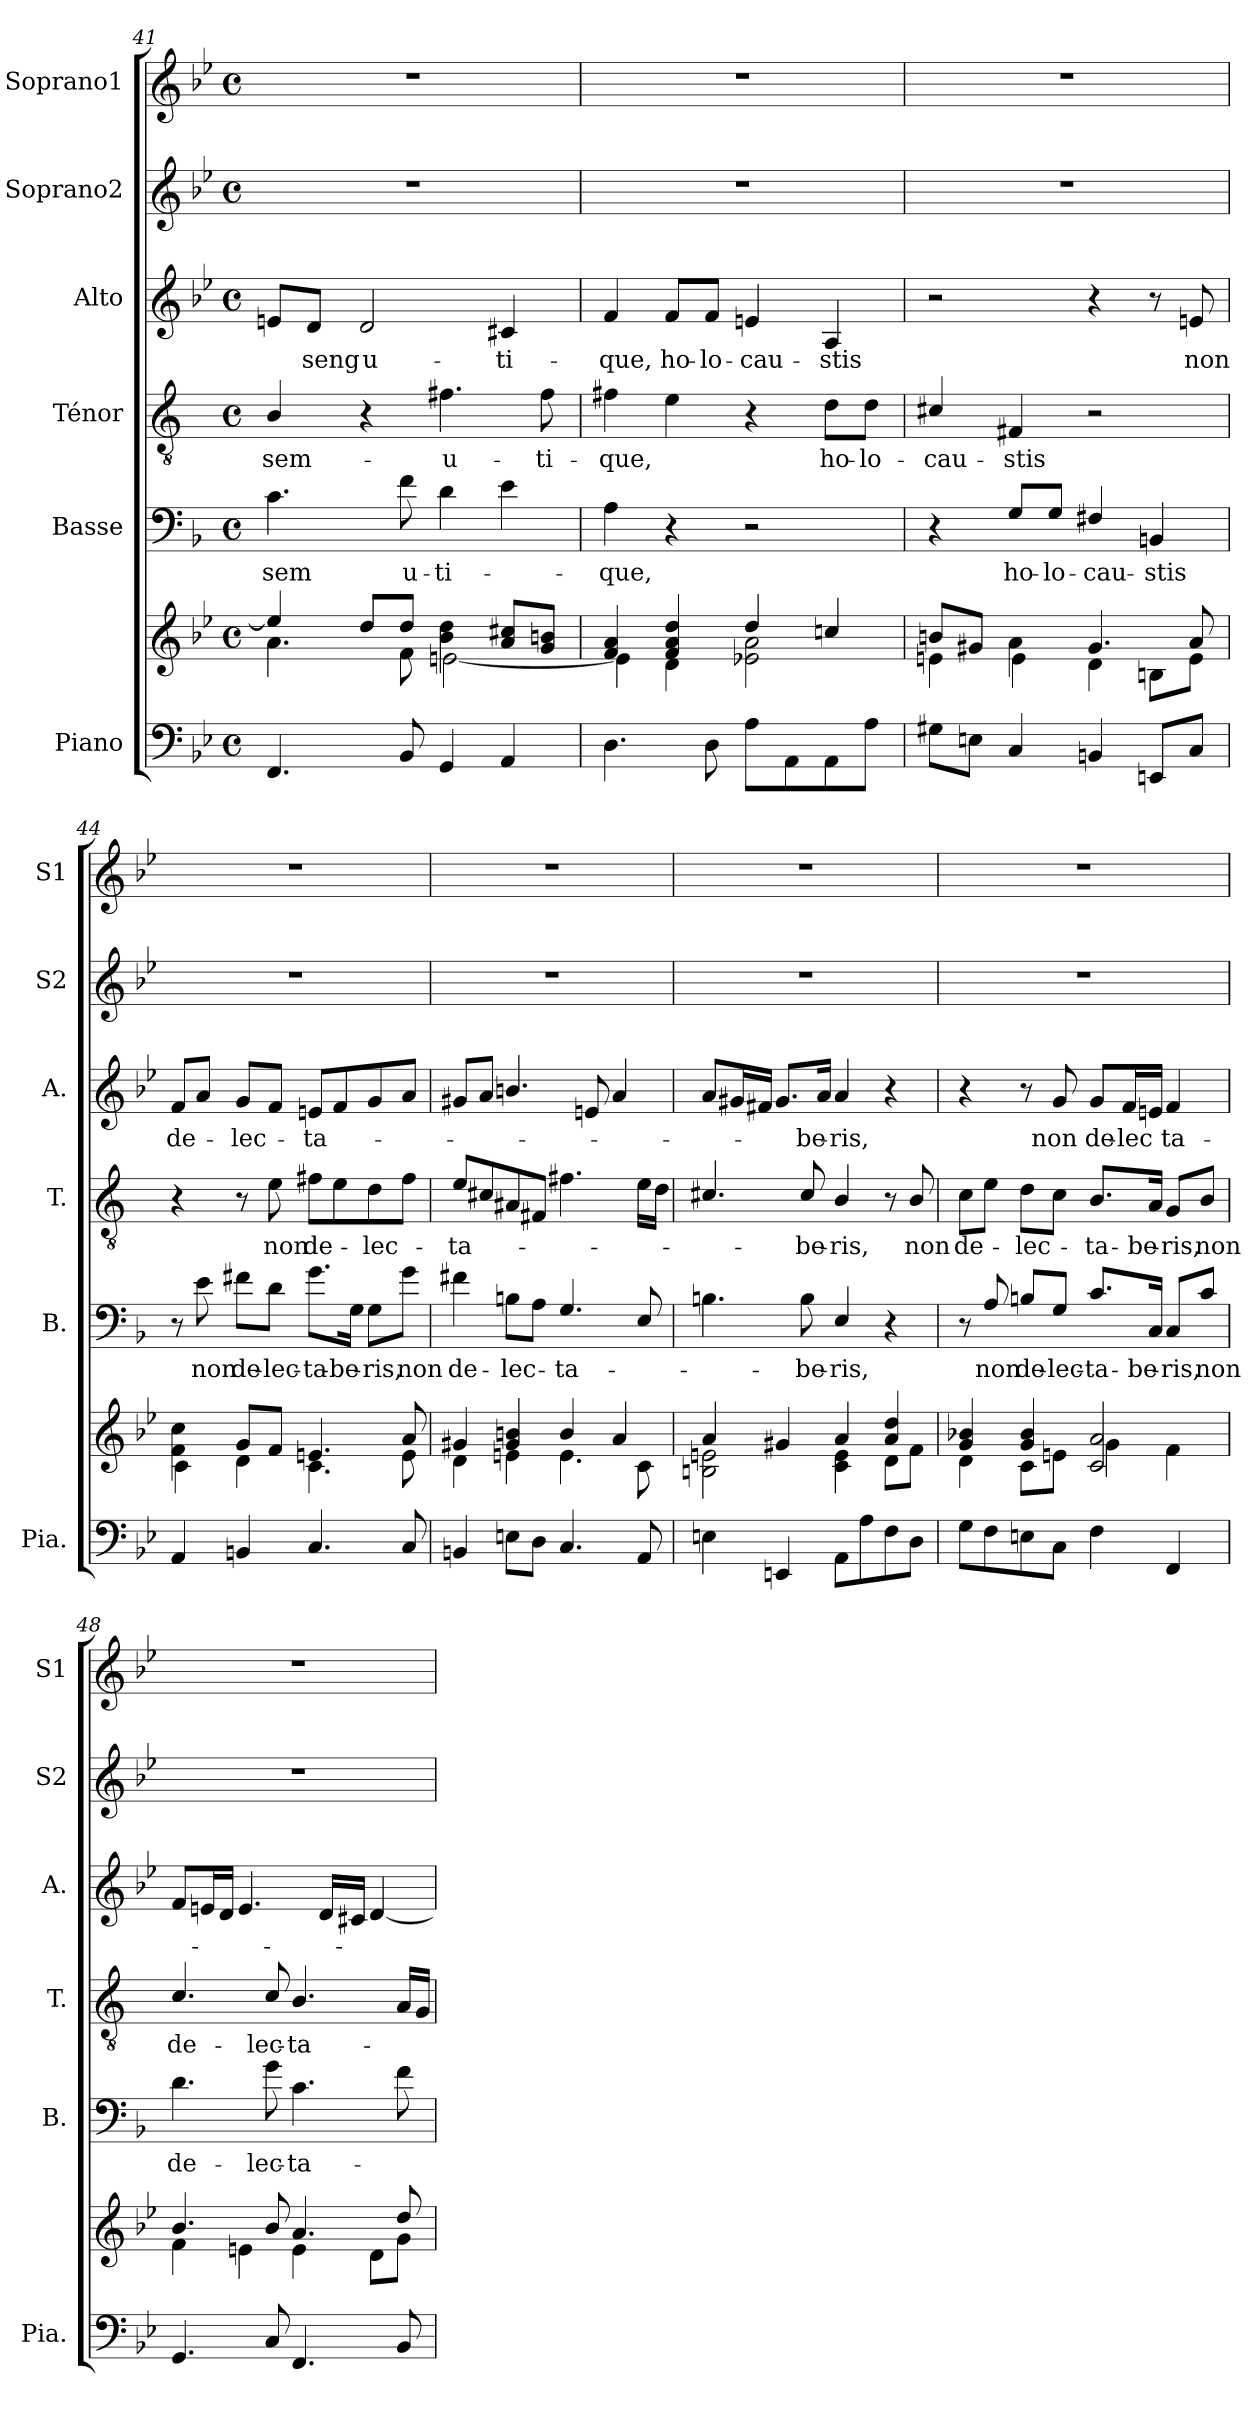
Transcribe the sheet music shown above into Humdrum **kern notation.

**kern	**kern	**kern	**text	**kern	**text	**kern	**text	**kern	**kern
*part6	*part6	*part5	*part5	*part4	*part4	*part3	*part3	*part2	*part1
*staff7	*staff6	*staff5	*staff5	*staff4	*staff4	*staff3	*staff3	*staff2	*staff1
*I"Piano	*	*I"Basse	*	*I"Ténor	*	*I"Alto	*	*I"Soprano2	*I"Soprano1
*I'Pia.	*	*I'B.	*	*I'T.	*	*I'A.	*	*I'S2	*I'S1
*clefF4	*clefG2	*clefF4	*	*clefGv2	*	*clefG2	*	*clefG2	*clefG2
*	*	*ITrd4c7	*	*ITrd1c2	*	*	*	*	*
*k[b-e-]	*k[b-e-]	*k[b-e-]	*	*k[b-e-]	*	*k[b-e-]	*	*k[b-e-]	*k[b-e-]
*M4/4	*M4/4	*M4/4	*	*M4/4	*	*M4/4	*	*M4/4	*M4/4
*met(c)	*met(c)	*met(c)	*	*met(c)	*	*met(c)	*	*met(c)	*met(c)
=41	=41	=41	=41	=41	=41	=41	=41	=41	=41
*	*^	*	*	*	*	*	*	*	*
!	!	!	!	!LO:LY:b	!	!LO:LY:b	!	!	!	!
4.FF/	4ee/]	4.a\	4.F\	-sem	4A/	-sem-	8en/L	.	1r	1r
!	!	!	!	!	!	!	!	!LO:LY:b	!	!
.	.	.	.	.	.	.	8d/J	-seng	.	.
!	!	!	!	!	!	!	!	!LO:LY:b	!	!
.	8dd/L	.	.	.	4r	.	2d/	u-	.	.
!	!	!	!	!LO:LY:b	!	!	!	!	!	!
8BB-/	8dd/J	8f\	8B-\	u-	.	.	.	.	.	.
!	!	!	!	!LO:LY:b	!	!LO:LY:b	!	!	!	!
4GG/	4b-\ 4dd\	[2en\	4G\	-ti-	4.en\	-u-	.	.	.	.
!	!	!	!	!	!	!	!	!LO:LY:b	!	!
4AA/	8a/ 8cc#X/L	.	4A\	.	.	.	4c#X/	-ti-	.	.
!	!	!	!	!	!	!LO:LY:b	!	!	!	!
.	8g/ 8bn/J	.	.	.	8e\	-ti-	.	.	.	.
=42	=42	=42	=42	=42	=42	=42	=42	=42	=42	=42
!	!	!	!	!LO:LY:b	!	!LO:LY:b	!	!LO:LY:b	!	!
4.D\	4f/ 4a/	4e\]	4D\	-que,	4en\	-que,	4f/	-que,	1r	1r
!	!	!	!	!	!	!	!	!LO:LY:b	!	!
.	4f/ 4a/ 4dd/	4d\	4r	.	4d\	.	8f/L	ho-	.	.
!	!	!	!	!	!	!	!	!LO:LY:b	!	!
8D\	.	.	.	.	.	.	8f/J	-lo-	.	.
!	!	!	!	!	!	!	!	!LO:LY:b	!	!
8A\L	4dd/	2e-X\ 2a\	2r	.	4r	.	4en/	-cau-	.	.
8AA\	.	.	.	.	.	.	.	.	.	.
!	!	!	!	!	!	!LO:LY:b	!	!LO:LY:b	!	!
8AA\	4ccn/	.	.	.	8c\L	ho-	4A/	-stis	.	.
!	!	!	!	!	!	!LO:LY:b	!	!	!	!
8A\J	.	.	.	.	8c\J	-lo-	.	.	.	.
=43	=43	=43	=43	=43	=43	=43	=43	=43	=43	=43
!	!	!	!	!	!	!LO:LY:b	!	!	!	!
8G#X\L	8bn/L	4en\	4r	.	4Bn/	cau-	2r	.	1r	1r
8En\J	8g#X/J	.	.	.	.	.	.	.	.	.
!	!	!	!	!LO:LY:b	!	!LO:LY:b	!	!	!	!
4C/	4a\	4e\	8C/L	ho-	4En/	-stis	.	.	.	.
!	!	!	!	!LO:LY:b	!	!	!	!	!	!
.	.	.	8C/J	-lo-	.	.	.	.	.	.
!	!	!	!	!LO:LY:b	!	!	!	!	!	!
4BBn/	4.g#/	4d\	4BBn/	-cau-	2r	.	4r	.	.	.
!	!	!	!	!LO:LY:b	!	!	!	!	!	!
8EEn/L	.	8Bn\L	4EEn/	-stis	.	.	8r	.	.	.
!	!	!	!	!	!	!	!	!LO:LY:b	!	!
8C/J	8a/	8e\J	.	.	.	.	8en/	non	.	.
!!LO:LB:g=z
=44	=44	=44	=44	=44	=44	=44	=44	=44	=44	=44
!	!	!	!	!	!	!	!	!LO:LY:b	!	!
4AA/	4f\ 4cc\	4c\	8r	.	4r	.	8f/L	de-	1r	1r
!	!	!	!	!LO:LY:b	!	!	!	!	!	!
.	.	.	8A\	-non	.	.	8a/J	.	.	.
!	!	!	!	!LO:LY:b	!	!	!	!LO:LY:b	!	!
4BBn/	8g/L	4d\	8Bn\L	de-	8r	.	8g/L	-lec-	.	.
!	!	!	!	!LO:LY:b	!	!LO:LY:b	!	!	!	!
.	8f/J	.	8G\J	-lec-	8d\	non	8f/J	.	.	.
!	!	!	!	!LO:LY:b	!	!LO:LY:b	!	!LO:LY:b	!	!
4.C/	4.en/	4.c\	8.c\L	-ta-	8en\L	de-	8en/L	-ta-	.	.
.	.	.	.	.	8d\	.	8f/	.	.	.
!	!	!	!	!LO:LY:b	!	!	!	!	!	!
.	.	.	16C\Jk	-be-	.	.	.	.	.	.
!	!	!	!	!LO:LY:b	!	!LO:LY:b	!	!	!	!
.	.	.	8C\L	-ris,	8c\	-lec-	8g/	.	.	.
!	!	!	!	!LO:LY:b	!	!	!	!	!	!
8C/	8a/	8e\	8c\J	non	8e\J	.	8a/J	.	.	.
=45	=45	=45	=45	=45	=45	=45	=45	=45	=45	=45
!	!	!	!	!LO:LY:b	!	!LO:LY:b	!	!	!	!
4BBn/	4g#X/	4d\	4Bn\	-de-	8d/L	ta-	8g#X/L	.	1r	1r
.	.	.	.	.	8Bn/	.	8a/J	.	.	.
!	!	!	!	!LO:LY:b	!	!	!	!	!	!
8En\L	4g#/ 4bn/	4en\	8En\L	-lec-	8G#X/	.	4.bn/	.	.	.
8D\J	.	.	8D\J	.	8En/J	.	.	.	.	.
!	!	!	!	!LO:LY:b	!	!	!	!	!	!
4.C/	4b/	4.e\	4.C/	-ta-	4.en\	.	.	.	.	.
.	.	.	.	.	.	.	8en/	.	.	.
.	4a/	.	.	.	.	.	4a/	.	.	.
8AA/	.	8c\	8AA/	.	16d\LL	.	.	.	.	.
.	.	.	.	.	16c\JJ	.	.	.	.	.
=46	=46	=46	=46	=46	=46	=46	=46	=46	=46	=46
4En\	4a/	2Bn\ 2en\	4.En\	.	4.Bn/	.	8a/L	.	1r	1r
.	.	.	.	.	.	.	16g#X/L	.	.	.
.	.	.	.	.	.	.	16f#X/JJ	.	.	.
4EEn/	4g#X/	.	.	.	.	.	8.g#/L	.	.	.
!	!	!	!	!LO:LY:b	!	!LO:LY:b	!	!	!	!
.	.	.	8E\	-be-	8B/	-be-	.	.	.	.
!	!	!	!	!	!	!	!	!LO:LY:b	!	!
.	.	.	.	.	.	.	16a/Jk	-be-	.	.
!	!	!	!	!LO:LY:b	!	!LO:LY:b	!	!LO:LY:b	!	!
8AA\L	4a/	4c\ 4e\	4AA/	-ris,	4A/	-ris,	4a/	-ris,	.	.
8A\	.	.	.	.	.	.	.	.	.	.
8F\	4a/ 4dd/	8d\L	4r	.	8r	.	4r	.	.	.
!	!	!	!	!	!	!LO:LY:b	!	!	!	!
8D\J	.	8f\J	.	.	8A/	non	.	.	.	.
!!LO:PB:g=z
=47	=47	=47	=47	=47	=47	=47	=47	=47	=47	=47
!	!	!	!	!	!	!LO:LY:b	!	!	!	!
8G\L	4g/ 4b-X/	4d\	8r	.	8B-\L	de-	4r	.	1r	1r
!	!	!	!	!LO:LY:b	!	!	!	!	!	!
8F\	.	.	8D/	non	8d\J	.	.	.	.	.
!	!	!	!	!LO:LY:b	!	!LO:LY:b	!	!	!	!
8En\	4g/ 4b-/	8c\L	8En/L	de-	8c\L	-lec-	8r	.	.	.
!	!	!	!	!LO:LY:b	!	!	!	!LO:LY:b	!	!
8C\J	.	8en\J	8C/J	-lec-	8B-\J	.	8g/	non	.	.
!	!	!	!	!LO:LY:b	!	!LO:LY:b	!	!LO:LY:b	!	!
4F\	2c/ 2a/	4g\	8.F/L	-ta-	8.A/L	-ta-	8g/L	de-	.	.
!	!	!	!	!	!	!	!	!LO:LY:b	!	!
.	.	.	.	.	.	.	16f/L	-lec	.	.
!	!	!	!	!LO:LY:b	!	!LO:LY:b	!	!	!	!
.	.	.	16FF/Jk	-be-	16G/Jk	-be-	16en/JJ	.	.	.
!	!	!	!	!LO:LY:b	!	!LO:LY:b	!	!LO:LY:b	!	!
4FF/	.	4f\	8FF/L	-ris,	8F/L	-ris,	4f/	ta-	.	.
!	!	!	!	!LO:LY:b	!	!LO:LY:b	!	!	!	!
.	.	.	8F/J	non	8A/J	non	.	.	.	.
=48	=48	=48	=48	=48	=48	=48	=48	=48	=48	=48
!	!	!	!	!LO:LY:b	!	!LO:LY:b	!	!	!	!
4.GG/	4.b-/	4f\	4.G\	-de-	4.B-/	de-	8f/L	.	1r	1r
.	.	.	.	.	.	.	16en/L	.	.	.
.	.	.	.	.	.	.	16d/JJ	.	.	.
.	.	4en\	.	.	.	.	4.e/	.	.	.
!	!	!	!	!LO:LY:b	!	!LO:LY:b	!	!	!	!
8C/	8b-/	.	8c\	-lec-	8B-/	-lec-	.	.	.	.
!	!	!	!	!LO:LY:b	!	!LO:LY:b	!	!	!	!
4.FF/	4.a/	4e\	4.F\	-ta-	4.A/	-ta-	.	.	.	.
.	.	.	.	.	.	.	16d/LL	.	.	.
.	.	.	.	.	.	.	16c#X/JJ	.	.	.
.	.	8d\L	.	.	.	.	[4d/	.	.	.
8BB-/	8dd/	8g\J	8B-\	.	16G/LL	.	.	.	.	.
.	.	.	.	.	16F/JJ	.	.	.	.	.
*	*v	*v	*	*	*	*	*	*	*	*
=	=	=	=	=	=	=	=	=	=
*-	*-	*-	*-	*-	*-	*-	*-	*-	*-
